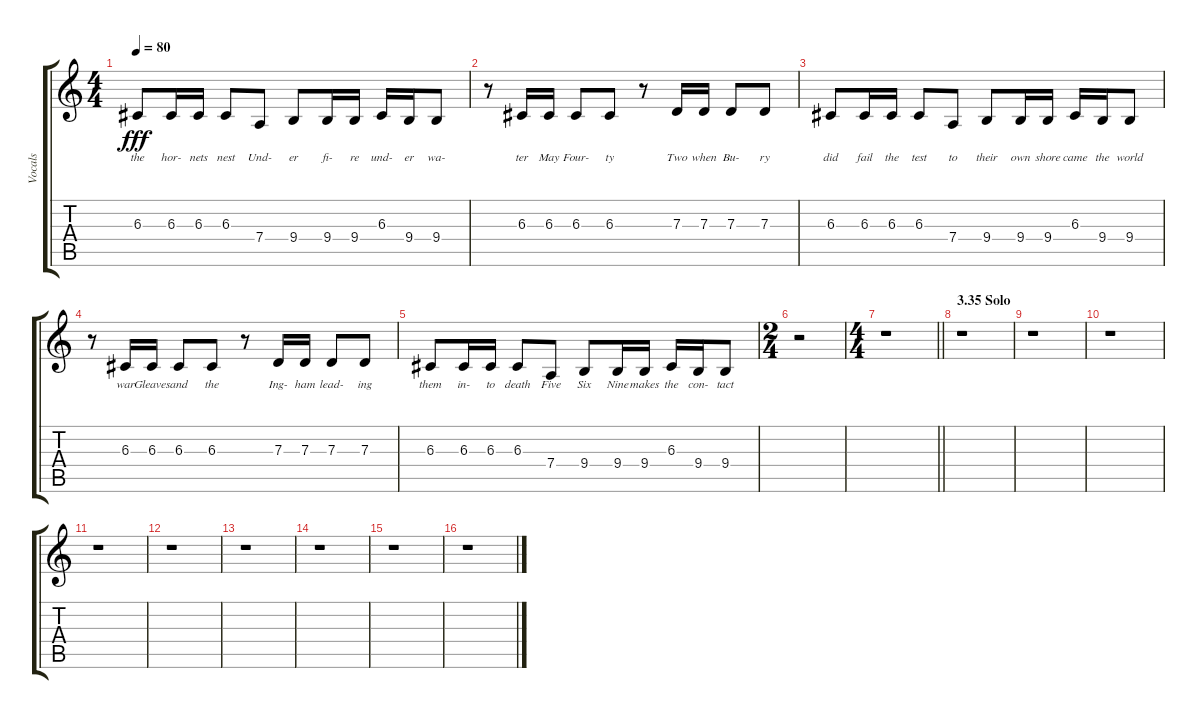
\track ("Vocals" "Vocals") {instrument trumpet}
\staff {score tabs}
\tuning (E4 B3 G3 D3 A2 E2) {hide}
\ts (4 4)
\tempo 80
\clef g2
\ks c
6.3.8{lyrics (0 "the") lyrics (1 "") lyrics (2 "") lyrics (3 "") lyrics (4 "") dy fff} 6.3.16{lyrics (0 "hor-") lyrics (1 "") lyrics (2 "") lyrics (3 "") lyrics (4 "")} 6.3.16{lyrics (0 "nets") lyrics (1 "") lyrics (2 "") lyrics (3 "") lyrics (4 "")} 6.3.8{lyrics (0 "nest") lyrics (1 "") lyrics (2 "") lyrics (3 "") lyrics (4 "")} 7.4.8{lyrics (0 "Und-") lyrics (1 "") lyrics (2 "") lyrics (3 "") lyrics (4 "")} 9.4.8{lyrics (0 "er") lyrics (1 "") lyrics (2 "") lyrics (3 "") lyrics (4 "")} 9.4.16{lyrics (0 "fi-") lyrics (1 "") lyrics (2 "") lyrics (3 "") lyrics (4 "")} 9.4.16{lyrics (0 "re") lyrics (1 "") lyrics (2 "") lyrics (3 "") lyrics (4 "")} 6.3.16{lyrics (0 "und-") lyrics (1 "") lyrics (2 "") lyrics (3 "") lyrics (4 "")} 9.4.16{lyrics (0 "er") lyrics (1 "") lyrics (2 "") lyrics (3 "") lyrics (4 "")} 9.4.8{lyrics (0 "wa-") lyrics (1 "") lyrics (2 "") lyrics (3 "") lyrics (4 "")} |
r.8 6.3.16{lyrics (0 "ter") lyrics (1 "") lyrics (2 "") lyrics (3 "") lyrics (4 "")} 6.3.16{lyrics (0 "May") lyrics (1 "") lyrics (2 "") lyrics (3 "") lyrics (4 "")} 6.3.8{lyrics (0 "Four-") lyrics (1 "") lyrics (2 "") lyrics (3 "") lyrics (4 "")} 6.3.8{lyrics (0 "ty") lyrics (1 "") lyrics (2 "") lyrics (3 "") lyrics (4 "")} r.8 7.3.16{lyrics (0 "Two") lyrics (1 "") lyrics (2 "") lyrics (3 "") lyrics (4 "")} 7.3.16{lyrics (0 "when") lyrics (1 "") lyrics (2 "") lyrics (3 "") lyrics (4 "")} 7.3.8{lyrics (0 "Bu-") lyrics (1 "") lyrics (2 "") lyrics (3 "") lyrics (4 "")} 7.3.8{lyrics (0 "ry") lyrics (1 "") lyrics (2 "") lyrics (3 "") lyrics (4 "")} |
6.3.8{lyrics (0 "did") lyrics (1 "") lyrics (2 "") lyrics (3 "") lyrics (4 "")} 6.3.16{lyrics (0 "fail") lyrics (1 "") lyrics (2 "") lyrics (3 "") lyrics (4 "")} 6.3.16{lyrics (0 "the") lyrics (1 "") lyrics (2 "") lyrics (3 "") lyrics (4 "")} 6.3.8{lyrics (0 "test") lyrics (1 "") lyrics (2 "") lyrics (3 "") lyrics (4 "")} 7.4.8{lyrics (0 "to") lyrics (1 "") lyrics (2 "") lyrics (3 "") lyrics (4 "")} 9.4.8{lyrics (0 "their") lyrics (1 "") lyrics (2 "") lyrics (3 "") lyrics (4 "")} 9.4.16{lyrics (0 "own") lyrics (1 "") lyrics (2 "") lyrics (3 "") lyrics (4 "")} 9.4.16{lyrics (0 "shore") lyrics (1 "") lyrics (2 "") lyrics (3 "") lyrics (4 "")} 6.3.16{lyrics (0 "came") lyrics (1 "") lyrics (2 "") lyrics (3 "") lyrics (4 "")} 9.4.16{lyrics (0 "the") lyrics (1 "") lyrics (2 "") lyrics (3 "") lyrics (4 "")} 9.4.8{lyrics (0 "world") lyrics (1 "") lyrics (2 "") lyrics (3 "") lyrics (4 "")} |
r.8 6.3.16{lyrics (0 "war") lyrics (1 "") lyrics (2 "") lyrics (3 "") lyrics (4 "")} 6.3.16{lyrics (0 "Gleaves") lyrics (1 "") lyrics (2 "") lyrics (3 "") lyrics (4 "")} 6.3.8{lyrics (0 "and") lyrics (1 "") lyrics (2 "") lyrics (3 "") lyrics (4 "")} 6.3.8{lyrics (0 "the") lyrics (1 "") lyrics (2 "") lyrics (3 "") lyrics (4 "")} r.8 7.3.16{lyrics (0 "Ing-") lyrics (1 "") lyrics (2 "") lyrics (3 "") lyrics (4 "")} 7.3.16{lyrics (0 "ham") lyrics (1 "") lyrics (2 "") lyrics (3 "") lyrics (4 "")} 7.3.8{lyrics (0 "lead-") lyrics (1 "") lyrics (2 "") lyrics (3 "") lyrics (4 "")} 7.3.8{lyrics (0 "ing") lyrics (1 "") lyrics (2 "") lyrics (3 "") lyrics (4 "")} |
6.3.8{lyrics (0 "them") lyrics (1 "") lyrics (2 "") lyrics (3 "") lyrics (4 "")} 6.3.16{lyrics (0 "in-") lyrics (1 "") lyrics (2 "") lyrics (3 "") lyrics (4 "")} 6.3.16{lyrics (0 "to") lyrics (1 "") lyrics (2 "") lyrics (3 "") lyrics (4 "")} 6.3.8{lyrics (0 "death") lyrics (1 "") lyrics (2 "") lyrics (3 "") lyrics (4 "")} 7.4.8{lyrics (0 "Five") lyrics (1 "") lyrics (2 "") lyrics (3 "") lyrics (4 "")} 9.4.8{lyrics (0 "Six") lyrics (1 "") lyrics (2 "") lyrics (3 "") lyrics (4 "")} 9.4.16{lyrics (0 "Nine") lyrics (1 "") lyrics (2 "") lyrics (3 "") lyrics (4 "")} 9.4.16{lyrics (0 "makes") lyrics (1 "") lyrics (2 "") lyrics (3 "") lyrics (4 "")} 6.3.16{lyrics (0 "the") lyrics (1 "") lyrics (2 "") lyrics (3 "") lyrics (4 "")} 9.4.16{lyrics (0 "con-") lyrics (1 "") lyrics (2 "") lyrics (3 "") lyrics (4 "")} 9.4.8{lyrics (0 "tact") lyrics (1 "") lyrics (2 "") lyrics (3 "") lyrics (4 "")} |
\ts (2 4)
r.2 |
\ts (4 4)
\barLineRight lightlight
r.1 |
\section ("" "3.35 Solo")
r.1 |
r.1 |
r.1 |
r.1 |
r.1 |
r.1 |
r.1 |
r.1 |
r.1
